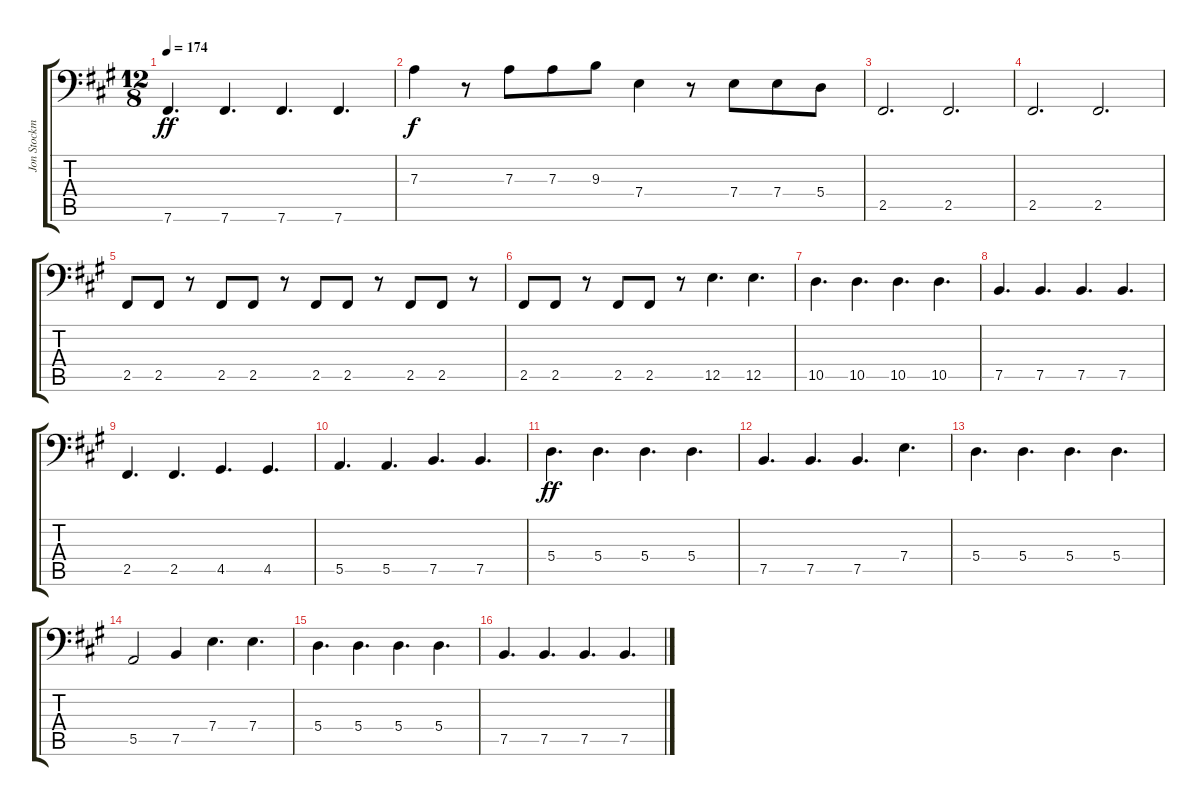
\track ("Jon Stockman (6-str. bass)" "Jon Stockm") {instrument electricbassfinger}
\staff {score tabs}
\tuning (C3 G2 D2 A1 E1 B0) {hide}
\ts (12 8)
\tempo 174
\clef f4
\ks a
7.6.4{d dy ff} 7.6.4{d} 7.6.4{d} 7.6.4{d} |
7.3.4{dy f} r.8 7.3.8 7.3.8 9.3.8 7.4.4 r.8 7.4.8 7.4.8 5.4.8 |
2.5.2{d} 2.5.2{d} |
2.5.2{d} 2.5.2{d} |
2.5.8 2.5.8 r.8 2.5.8 2.5.8 r.8 2.5.8 2.5.8 r.8 2.5.8 2.5.8 r.8 |
2.5.8 2.5.8 r.8 2.5.8 2.5.8 r.8 12.5.4{d} 12.5.4{d} |
10.5.4{d} 10.5.4{d} 10.5.4{d} 10.5.4{d} |
7.5.4{d} 7.5.4{d} 7.5.4{d} 7.5.4{d} |
2.5.4{d} 2.5.4{d} 4.5.4{d} 4.5.4{d} |
5.5.4{d} 5.5.4{d} 7.5.4{d} 7.5.4{d} |
5.4.4{d dy ff} 5.4.4{d} 5.4.4{d} 5.4.4{d} |
7.5.4{d} 7.5.4{d} 7.5.4{d} 7.4.4{d} |
5.4.4{d} 5.4.4{d} 5.4.4{d} 5.4.4{d} |
5.5.2 7.5.4 7.4.4{d} 7.4.4{d} |
5.4.4{d} 5.4.4{d} 5.4.4{d} 5.4.4{d} |
7.5.4{d} 7.5.4{d} 7.5.4{d} 7.5.4{d}
